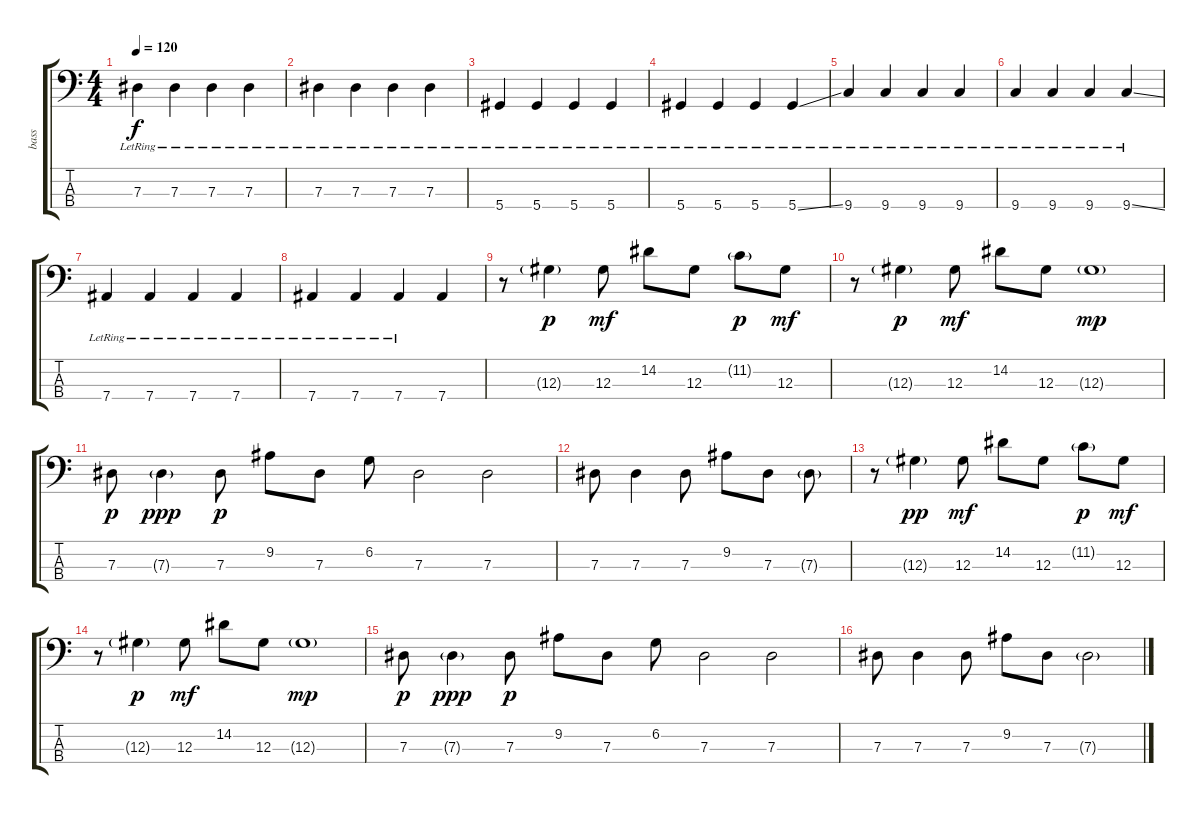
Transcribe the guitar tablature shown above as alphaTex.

\track ("bass" "bass") {instrument electricbassfinger}
\staff {score tabs}
\tuning (Gb2 Db2 Ab1 Eb1) {hide}
\ts (4 4)
\tempo 120
\clef f4
\ks c
7.3{lr}.4{dy f} 7.3{lr}.4 7.3{lr}.4 7.3{lr}.4 |
7.3{lr}.4 7.3{lr}.4 7.3{lr}.4 7.3{lr}.4 |
5.4{lr}.4 5.4{lr}.4 5.4{lr}.4 5.4{lr}.4 |
5.4{lr}.4 5.4{lr}.4 5.4{lr}.4 5.4{ss lr}.4 |
9.4{lr}.4 9.4{lr}.4 9.4{lr}.4 9.4{lr}.4 |
9.4{lr}.4 9.4{lr}.4 9.4{lr}.4 9.4{ss lr}.4 |
7.4{lr}.4 7.4{lr}.4 7.4{lr}.4 7.4{lr}.4 |
7.4{lr}.4 7.4{lr}.4 7.4{lr}.4 7.4.4 |
r.8{beam Up} 12.3{g}.4{dy p} 12.3.8{dy mf} 14.2.8 12.3.8 11.2{g}.8{dy p} 12.3.8{dy mf} |
r.8{beam Up} 12.3{g}.4{dy p} 12.3.8{dy mf} 14.2.8 12.3.8 12.3{g}.1{dy mp} |
7.3.8{dy p} 7.3{g}.4{dy ppp} 7.3.8{dy p} 9.2.8 7.3.8 6.2.8 7.3.2 7.3.2 |
7.3.8 7.3.4 7.3.8 9.2.8 7.3.8 7.3{g}.8 |
r.8{beam Up} 12.3{g}.4{dy pp} 12.3.8{dy mf} 14.2.8 12.3.8 11.2{g}.8{dy p} 12.3.8{dy mf} |
r.8{beam Up} 12.3{g}.4{dy p} 12.3.8{dy mf} 14.2.8 12.3.8 12.3{g}.1{dy mp} |
7.3.8{dy p} 7.3{g}.4{dy ppp} 7.3.8{dy p} 9.2.8 7.3.8 6.2.8 7.3.2 7.3.2 |
7.3.8 7.3.4 7.3.8 9.2.8 7.3.8 7.3{g}.2
